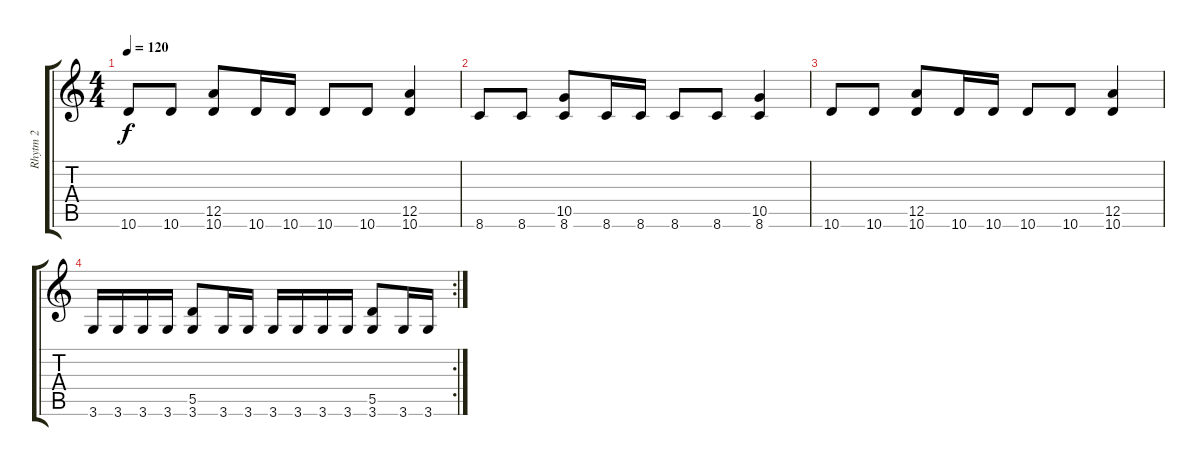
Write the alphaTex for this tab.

\track ("Rhytm 2" "Rhytm 2") {instrument distortionguitar}
\staff {score tabs}
\tuning (E4 B3 G3 D3 A2 E2) {hide}
\ts (4 4)
\tempo 120
\clef g2
\ks c
10.6.8{dy f} 10.6.8 (12.5 10.6).8 10.6.16 10.6.16 10.6.8 10.6.8 (12.5 10.6).4 |
8.6.8 8.6.8 (10.5 8.6).8 8.6.16 8.6.16 8.6.8 8.6.8 (10.5 8.6).4 |
10.6.8 10.6.8 (12.5 10.6).8 10.6.16 10.6.16 10.6.8 10.6.8 (12.5 10.6).4 |
\rc 2
3.6.16 3.6.16 3.6.16 3.6.16 (5.5 3.6).8 3.6.16 3.6.16 3.6.16 3.6.16 3.6.16 3.6.16 (5.5 3.6).8 3.6.16 3.6.16
